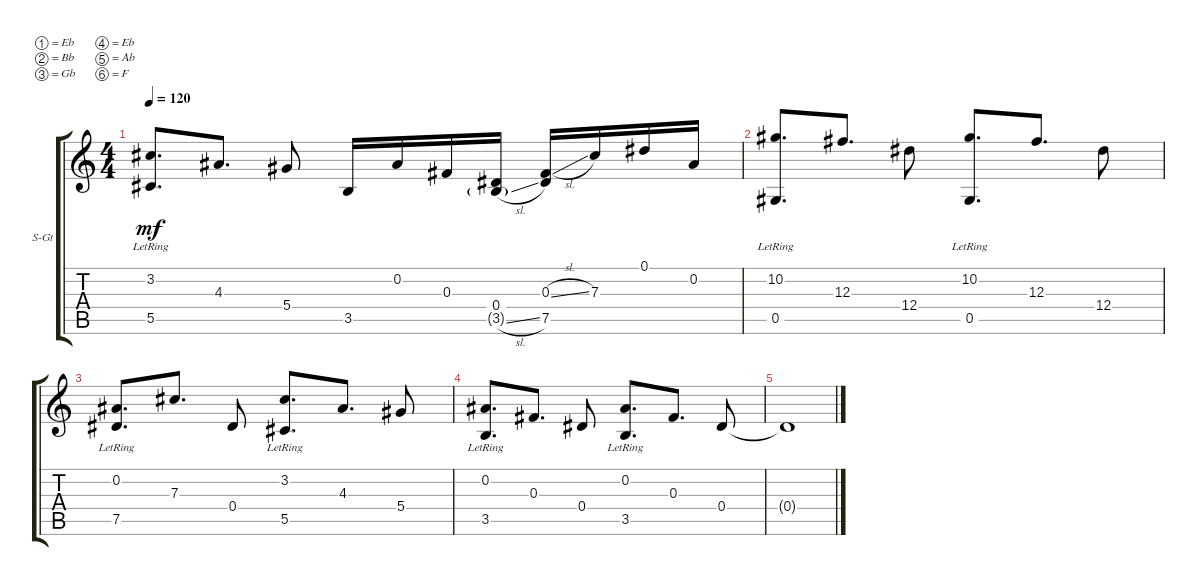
\defaultSystemsLayout 4
\bracketExtendMode groupsimilarinstruments
\firstSystemTrackNameOrientation horizontal
\otherSystemsTrackNameOrientation horizontal
\track ("Steel Guitar" "S-Gt") {instrument acousticguitarsteel}
\staff {score tabs}
\tuning (Eb4 Bb3 Gb3 Eb3 Ab2 F2)
\ts (4 4)
\tempo 120
\clef g2
\ks c
(3.2{lr} 5.5{lr}).8{d dy mf} 4.3.8{d} 5.4.8 3.5.16 0.2.16 0.3.16 (0.4 3.5{sl g}).16 (7.5 0.3{sl}).16 7.3.16 0.1.16 0.2.16 |
(0.5{lr} 10.2{lr}).8{d} 12.3.8{d} 12.4.8 (10.2{lr} 0.5{lr}).8{d} 12.3.8{d} 12.4.8 |
(0.2{lr} 7.5{lr}).8{d} 7.3.8{d} 0.4.8 (3.2{lr} 5.5{lr}).8{d} 4.3.8{d} 5.4.8 |
(0.2{lr} 3.5{lr}).8{d} 0.3.8{d} 0.4.8 (3.5{lr} 0.2{lr}).8{d} 0.3.8{d} 0.4.8 |
0.4{t}.1
